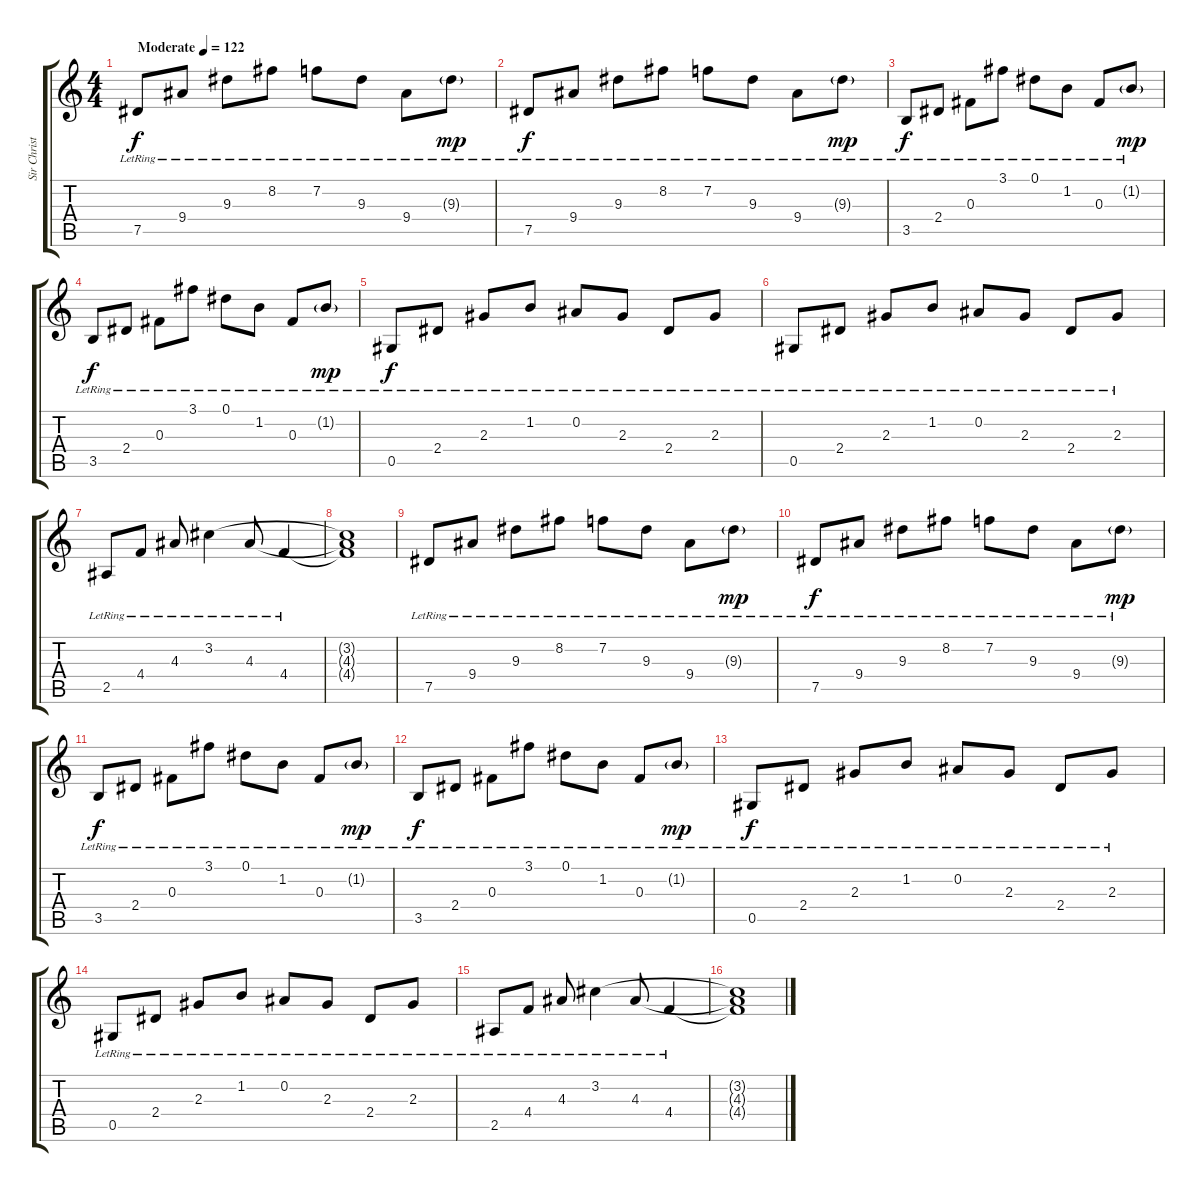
\track ("Sir Christus 2" "Sir Christ") {instrument electricguitarclean}
\staff {score tabs}
\tuning (Eb4 Bb3 Gb3 Db3 Ab2 Eb2) {hide}
\ts (4 4)
\tempo (122 "Moderate")
\clef g2
\ks c
7.5{lr}.8{dy f instrument electricguitarclean} 9.4{lr}.8 9.3{lr}.8 8.2{lr}.8 7.2{lr}.8 9.3{lr}.8 9.4{lr}.8 9.3{g lr}.8{dy mp} |
7.5{lr}.8{dy f} 9.4{lr}.8 9.3{lr}.8 8.2{lr}.8 7.2{lr}.8 9.3{lr}.8 9.4{lr}.8 9.3{g lr}.8{dy mp} |
3.5{lr}.8{dy f} 2.4{lr}.8 0.3{lr}.8 3.1{lr}.8 0.1{lr}.8 1.2{lr}.8 0.3{lr}.8 1.2{g lr}.8{dy mp} |
3.5{lr}.8{dy f} 2.4{lr}.8 0.3{lr}.8 3.1{lr}.8 0.1{lr}.8 1.2{lr}.8 0.3{lr}.8 1.2{g lr}.8{dy mp} |
0.5{lr}.8{dy f} 2.4{lr}.8 2.3{lr}.8 1.2{lr}.8 0.2{lr}.8 2.3{lr}.8 2.4{lr}.8 2.3{lr}.8 |
0.5{lr}.8 2.4{lr}.8 2.3{lr}.8 1.2{lr}.8 0.2{lr}.8 2.3{lr}.8 2.4{lr}.8 2.3{lr}.8 |
2.5{lr}.8 4.4{lr}.8 4.3{lr}.8 3.2{lr}.4 4.3{lr}.8 4.4{lr}.4 |
(3.2{t} 4.3{t} 4.4{t}).1 |
7.5{lr}.8 9.4{lr}.8 9.3{lr}.8 8.2{lr}.8 7.2{lr}.8 9.3{lr}.8 9.4{lr}.8 9.3{g lr}.8{dy mp} |
7.5{lr}.8{dy f} 9.4{lr}.8 9.3{lr}.8 8.2{lr}.8 7.2{lr}.8 9.3{lr}.8 9.4{lr}.8 9.3{g lr}.8{dy mp} |
3.5{lr}.8{dy f} 2.4{lr}.8 0.3{lr}.8 3.1{lr}.8 0.1{lr}.8 1.2{lr}.8 0.3{lr}.8 1.2{g lr}.8{dy mp} |
3.5{lr}.8{dy f} 2.4{lr}.8 0.3{lr}.8 3.1{lr}.8 0.1{lr}.8 1.2{lr}.8 0.3{lr}.8 1.2{g lr}.8{dy mp} |
0.5{lr}.8{dy f} 2.4{lr}.8 2.3{lr}.8 1.2{lr}.8 0.2{lr}.8 2.3{lr}.8 2.4{lr}.8 2.3{lr}.8 |
0.5{lr}.8 2.4{lr}.8 2.3{lr}.8 1.2{lr}.8 0.2{lr}.8 2.3{lr}.8 2.4{lr}.8 2.3{lr}.8 |
2.5{lr}.8 4.4{lr}.8 4.3{lr}.8 3.2{lr}.4 4.3{lr}.8 4.4{lr}.4 |
(3.2{t} 4.3{t} 4.4{t}).1
